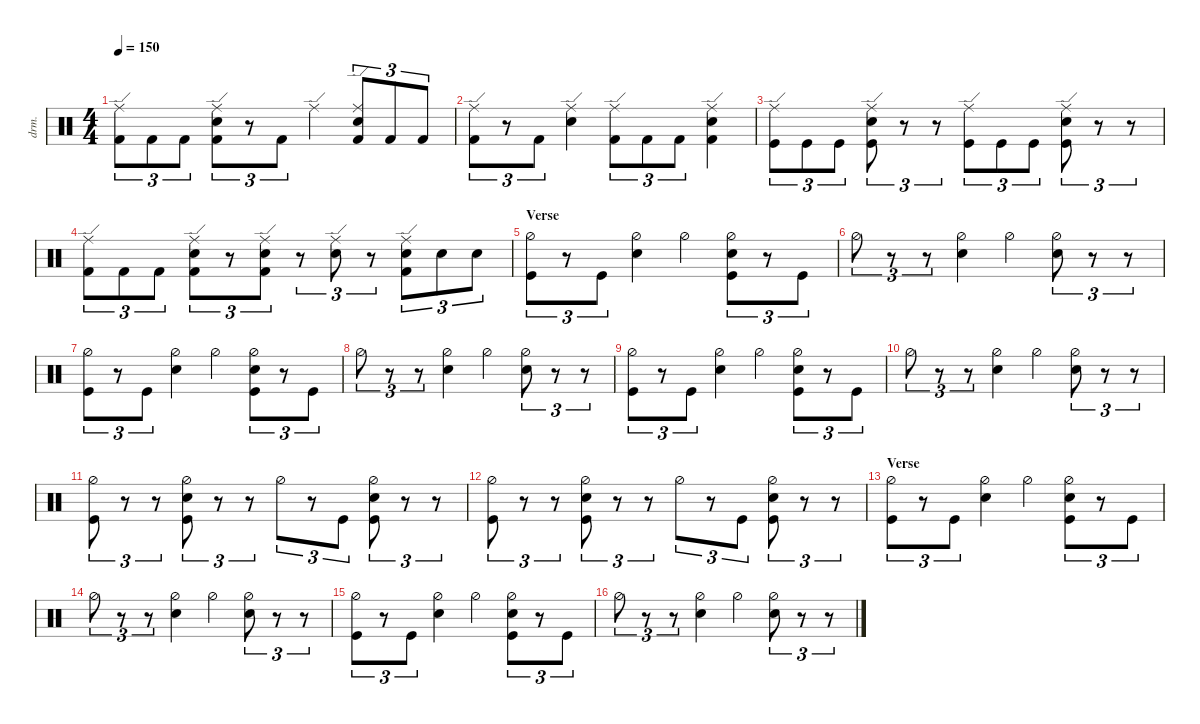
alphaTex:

\defaultSystemsLayout 4
\hideDynamics
\bracketExtendMode nobrackets
\otherSystemsTrackNameOrientation horizontal
\track ("Drumkit" "drm.") {solo instrument percussion}
\staff {score}
\articulation defaults
\ts (4 4)
\scale
1.06224
\tempo 150
\accidentals auto
\clef neutral
\ottava regular
\simile none
\ks aminor
("Kick (hit) 2" "Ride (edge)").8{tu (3 2) dy mf beam Down} "Kick (hit) 2".8{tu (3 2) beam Down} "Kick (hit) 2".8{tu (3 2) beam Down} ("Kick (hit) 2" "Ride (edge)" "Snare (hit) 2").8{tu (3 2) beam Down} r.8{tu (3 2) beam Down} "Kick (hit) 2".8{tu (3 2) beam Down} "Ride (edge)".4{beam Down} ("Kick (hit) 2" "Ride (edge)" "Snare (hit) 2").8{tu (3 2) beam Up} "Kick (hit) 2".8{tu (3 2) beam Up} "Kick (hit) 2".8{tu (3 2) beam Up} |
\scale
0.973358 ("Kick (hit) 2" "Ride (edge)").8{tu (3 2) beam Down} r.8{tu (3 2) beam Down} "Kick (hit) 2".8{tu (3 2) beam Down} ("Ride (edge)" "Snare (hit) 2").4{beam Down} ("Kick (hit) 2" "Ride (edge)").8{tu (3 2) beam Down} "Kick (hit) 2".8{tu (3 2) beam Down} "Kick (hit) 2".8{tu (3 2) beam Down} ("Ride (edge)" "Snare (hit) 2" "Kick (hit) 2").4{beam Down} |
\scale
0.973358 ("Kick (hit)" "Ride (edge)").8{tu (3 2) beam Down} "Kick (hit)".8{tu (3 2) beam Down} "Kick (hit)".8{tu (3 2) beam Down} ("Kick (hit)" "Snare (hit) 2" "Ride (edge)").8{tu (3 2) beam Down} r.8{tu (3 2) beam Down} r.8{tu (3 2) beam Down} ("Kick (hit)" "Ride (edge)").8{tu (3 2) beam Down} "Kick (hit)".8{tu (3 2) beam Down} "Kick (hit)".8{tu (3 2) beam Down} ("Kick (hit)" "Snare (hit) 2" "Ride (edge)").8{tu (3 2) beam Down} r.8{tu (3 2) beam Down} r.8{tu (3 2) beam Down} |
\scale
0.991042 ("Kick (hit) 2" "Ride (edge)").8{tu (3 2) beam Down} "Kick (hit) 2".8{tu (3 2) beam Down} "Kick (hit) 2".8{tu (3 2) beam Down} ("Kick (hit) 2" "Snare (hit) 2" "Ride (edge)").8{tu (3 2) beam Down} r.8{tu (3 2) beam Down} ("Kick (hit) 2" "Snare (hit) 2" "Ride (edge)").8{tu (3 2) beam Down} r.8{tu (3 2) beam Down} ("Snare (hit) 2" "Ride (edge)").8{tu (3 2) beam Down} r.8{tu (3 2) beam Down} ("Snare (hit) 2" "Kick (hit) 2" "Ride (edge)").8{tu (3 2) beam Down} "Snare (hit) 2".8{tu (3 2) beam Down} "Snare (hit) 2".8{tu (3 2) beam Down} |
\section ("" "Verse")
\scale
1.06666 ("Kick (hit)" "Hi-Hat (half)").8{tu (3 2) beam Down} r.8{tu (3 2) beam Down} "Kick (hit)".8{tu (3 2) beam Down} ("Hi-Hat (half)" "Snare (hit) 2").4{beam Down} "Hi-Hat (half)".4{beam Down} ("Kick (hit)" "Hi-Hat (half)" "Snare (hit) 2").8{tu (3 2) beam Down} r.8{tu (3 2) beam Down} "Kick (hit)".8{tu (3 2) beam Down} |
\scale
0.977779 "Hi-Hat (half)".8{tu (3 2) beam Down} r.8{tu (3 2) beam Down} r.8{tu (3 2) beam Down} ("Hi-Hat (half)" "Snare (hit) 2").4{beam Down} "Hi-Hat (half)".4{beam Down} ("Hi-Hat (half)" "Snare (hit) 2").8{tu (3 2) beam Down} r.8{tu (3 2) beam Down} r.8{tu (3 2) beam Down} |
\scale
0.977779 ("Kick (hit)" "Hi-Hat (half)").8{tu (3 2) beam Down} r.8{tu (3 2) beam Down} "Kick (hit)".8{tu (3 2) beam Down} ("Hi-Hat (half)" "Snare (hit) 2").4{beam Down} "Hi-Hat (half)".4{beam Down} ("Kick (hit)" "Hi-Hat (half)" "Snare (hit) 2").8{tu (3 2) beam Down} r.8{tu (3 2) beam Down} "Kick (hit)".8{tu (3 2) beam Down} |
\scale
0.977779 "Hi-Hat (half)".8{tu (3 2) beam Down} r.8{tu (3 2) beam Down} r.8{tu (3 2) beam Down} ("Hi-Hat (half)" "Snare (hit) 2").4{beam Down} "Hi-Hat (half)".4{beam Down} ("Hi-Hat (half)" "Snare (hit) 2").8{tu (3 2) beam Down} r.8{tu (3 2) beam Down} r.8{tu (3 2) beam Down} |
\scale
1.06224 ("Kick (hit)" "Hi-Hat (half)").8{tu (3 2) beam Down} r.8{tu (3 2) beam Down} "Kick (hit)".8{tu (3 2) beam Down} ("Hi-Hat (half)" "Snare (hit) 2").4{beam Down} "Hi-Hat (half)".4{beam Down} ("Kick (hit)" "Hi-Hat (half)" "Snare (hit) 2").8{tu (3 2) beam Down} r.8{tu (3 2) beam Down} "Kick (hit)".8{tu (3 2) beam Down} |
\scale
0.973358 "Hi-Hat (half)".8{tu (3 2) beam Down} r.8{tu (3 2) beam Down} r.8{tu (3 2) beam Down} ("Hi-Hat (half)" "Snare (hit) 2").4{beam Down} "Hi-Hat (half)".4{beam Down} ("Hi-Hat (half)" "Snare (hit) 2").8{tu (3 2) beam Down} r.8{tu (3 2) beam Down} r.8{tu (3 2) beam Down} |
\scale
0.973358 ("Kick (hit)" "Hi-Hat (half)").8{tu (3 2) beam Down} r.8{tu (3 2) beam Down} r.8{tu (3 2) beam Down} ("Kick (hit)" "Hi-Hat (half)" "Snare (hit) 2").8{tu (3 2) beam Down} r.8{tu (3 2) beam Down} r.8{tu (3 2) beam Down} "Hi-Hat (half)".8{tu (3 2) beam Down} r.8{tu (3 2) beam Down} "Kick (hit)".8{tu (3 2) beam Down} ("Kick (hit)" "Hi-Hat (half)" "Snare (hit) 2").8{tu (3 2) beam Down} r.8{tu (3 2) beam Down} r.8{tu (3 2) beam Down} |
\scale
0.991042 ("Kick (hit)" "Hi-Hat (half)").8{tu (3 2) beam Down} r.8{tu (3 2) beam Down} r.8{tu (3 2) beam Down} ("Kick (hit)" "Hi-Hat (half)" "Snare (hit) 2").8{tu (3 2) beam Down} r.8{tu (3 2) beam Down} r.8{tu (3 2) beam Down} "Hi-Hat (half)".8{tu (3 2) beam Down} r.8{tu (3 2) beam Down} "Kick (hit)".8{tu (3 2) beam Down} ("Kick (hit)" "Hi-Hat (half)" "Snare (hit) 2").8{tu (3 2) beam Down} r.8{tu (3 2) beam Down} r.8{tu (3 2) beam Down} |
\section ("" "Verse")
\scale
1.06666 ("Kick (hit)" "Hi-Hat (half)").8{tu (3 2) beam Down} r.8{tu (3 2) beam Down} "Kick (hit)".8{tu (3 2) beam Down} ("Hi-Hat (half)" "Snare (hit) 2").4{beam Down} "Hi-Hat (half)".4{beam Down} ("Kick (hit)" "Hi-Hat (half)" "Snare (hit) 2").8{tu (3 2) beam Down} r.8{tu (3 2) beam Down} "Kick (hit)".8{tu (3 2) beam Down} |
\scale
0.977779 "Hi-Hat (half)".8{tu (3 2) beam Down} r.8{tu (3 2) beam Down} r.8{tu (3 2) beam Down} ("Hi-Hat (half)" "Snare (hit) 2").4{beam Down} "Hi-Hat (half)".4{beam Down} ("Hi-Hat (half)" "Snare (hit) 2").8{tu (3 2) beam Down} r.8{tu (3 2) beam Down} r.8{tu (3 2) beam Down} |
\scale
0.977779 ("Kick (hit)" "Hi-Hat (half)").8{tu (3 2) beam Down} r.8{tu (3 2) beam Down} "Kick (hit)".8{tu (3 2) beam Down} ("Hi-Hat (half)" "Snare (hit) 2").4{beam Down} "Hi-Hat (half)".4{beam Down} ("Kick (hit)" "Hi-Hat (half)" "Snare (hit) 2").8{tu (3 2) beam Down} r.8{tu (3 2) beam Down} "Kick (hit)".8{tu (3 2) beam Down} |
\scale
0.977779 "Hi-Hat (half)".8{tu (3 2) beam Down} r.8{tu (3 2) beam Down} r.8{tu (3 2) beam Down} ("Hi-Hat (half)" "Snare (hit) 2").4{beam Down} "Hi-Hat (half)".4{beam Down} ("Hi-Hat (half)" "Snare (hit) 2").8{tu (3 2) beam Down} r.8{tu (3 2) beam Down} r.8{tu (3 2) beam Down}
